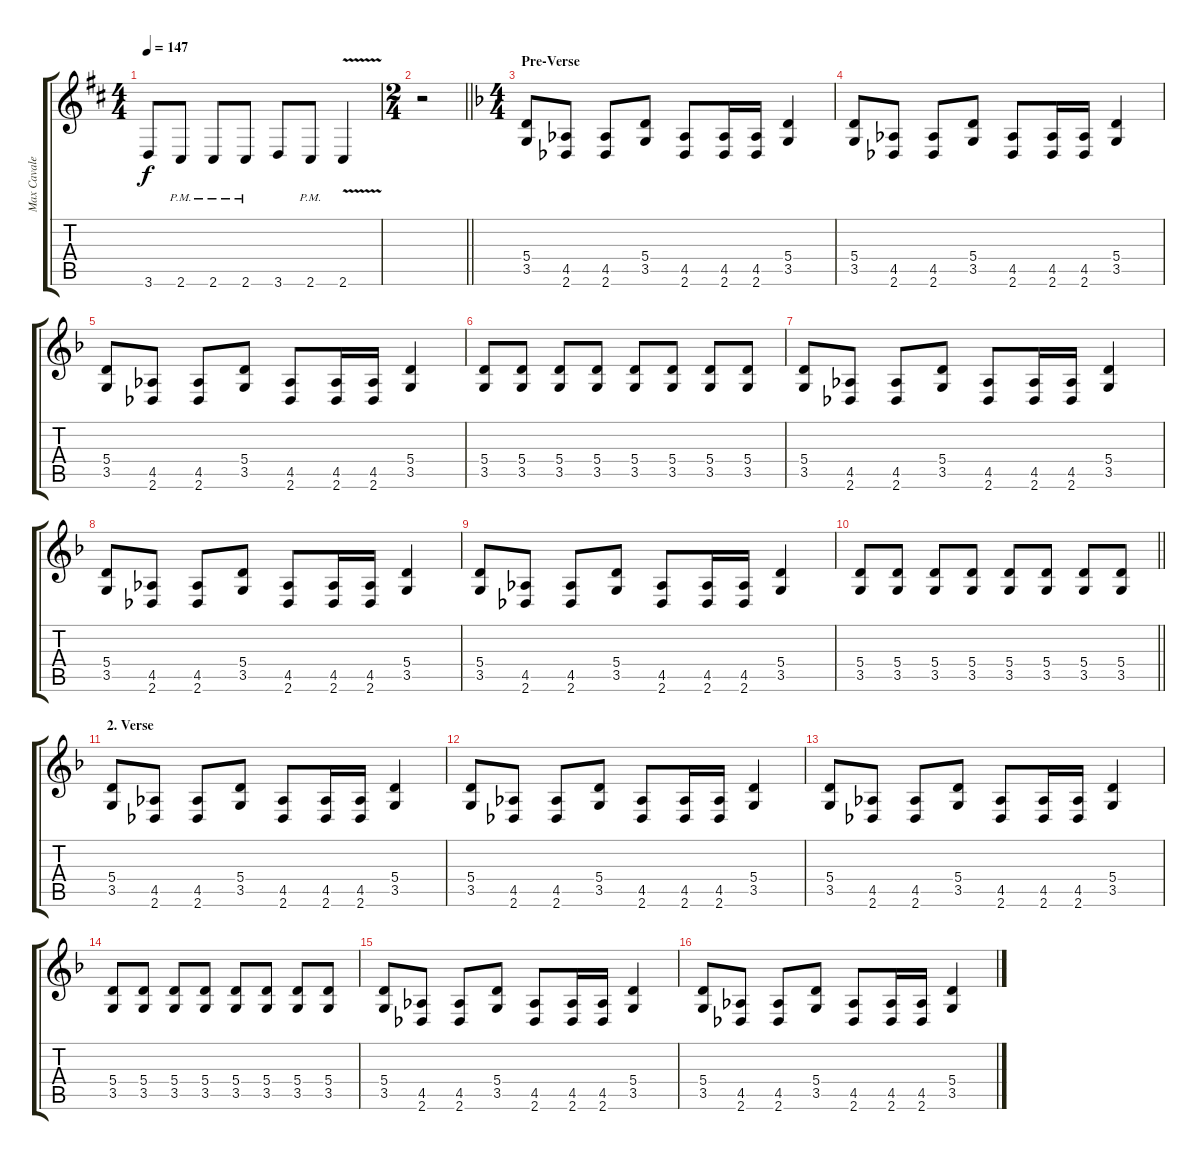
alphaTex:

\track ("Max Cavalera (Rhythm)" "Max Cavale") {instrument distortionguitar}
\staff {score tabs}
\tuning (B3 Gb3 D3 A2 E2 B1) {hide}
\ts (4 4)
\tempo 147
\clef g2
\ks d
3.6.8{dy f} 2.6{pm}.8 2.6{pm}.8 2.6{pm}.8 3.6.8 2.6{pm}.8 2.6{v}.4 |
\ts (2 4)
\barLineRight lightlight
r.2 |
\ts (4 4)
\section ("" "Pre-Verse")
\ks f
(5.4 3.5).8 (4.5 2.6).8 (4.5 2.6).8 (5.4 3.5).8 (4.5 2.6).8 (4.5 2.6).16 (4.5 2.6).16 (5.4 3.5).4 |
(5.4 3.5).8 (4.5 2.6).8 (4.5 2.6).8 (5.4 3.5).8 (4.5 2.6).8 (4.5 2.6).16 (4.5 2.6).16 (5.4 3.5).4 |
(5.4 3.5).8 (4.5 2.6).8 (4.5 2.6).8 (5.4 3.5).8 (4.5 2.6).8 (4.5 2.6).16 (4.5 2.6).16 (5.4 3.5).4 |
(5.4 3.5).8 (5.4 3.5).8 (5.4 3.5).8 (5.4 3.5).8 (5.4 3.5).8 (5.4 3.5).8 (5.4 3.5).8 (5.4 3.5).8 |
(5.4 3.5).8 (4.5 2.6).8 (4.5 2.6).8 (5.4 3.5).8 (4.5 2.6).8 (4.5 2.6).16 (4.5 2.6).16 (5.4 3.5).4 |
(5.4 3.5).8 (4.5 2.6).8 (4.5 2.6).8 (5.4 3.5).8 (4.5 2.6).8 (4.5 2.6).16 (4.5 2.6).16 (5.4 3.5).4 |
(5.4 3.5).8 (4.5 2.6).8 (4.5 2.6).8 (5.4 3.5).8 (4.5 2.6).8 (4.5 2.6).16 (4.5 2.6).16 (5.4 3.5).4 |
\barLineRight lightlight
(5.4 3.5).8 (5.4 3.5).8 (5.4 3.5).8 (5.4 3.5).8 (5.4 3.5).8 (5.4 3.5).8 (5.4 3.5).8 (5.4 3.5).8 |
\section ("" "2. Verse")
(5.4 3.5).8 (4.5 2.6).8 (4.5 2.6).8 (5.4 3.5).8 (4.5 2.6).8 (4.5 2.6).16 (4.5 2.6).16 (5.4 3.5).4 |
(5.4 3.5).8 (4.5 2.6).8 (4.5 2.6).8 (5.4 3.5).8 (4.5 2.6).8 (4.5 2.6).16 (4.5 2.6).16 (5.4 3.5).4 |
(5.4 3.5).8 (4.5 2.6).8 (4.5 2.6).8 (5.4 3.5).8 (4.5 2.6).8 (4.5 2.6).16 (4.5 2.6).16 (5.4 3.5).4 |
(5.4 3.5).8 (5.4 3.5).8 (5.4 3.5).8 (5.4 3.5).8 (5.4 3.5).8 (5.4 3.5).8 (5.4 3.5).8 (5.4 3.5).8 |
(5.4 3.5).8 (4.5 2.6).8 (4.5 2.6).8 (5.4 3.5).8 (4.5 2.6).8 (4.5 2.6).16 (4.5 2.6).16 (5.4 3.5).4 |
(5.4 3.5).8 (4.5 2.6).8 (4.5 2.6).8 (5.4 3.5).8 (4.5 2.6).8 (4.5 2.6).16 (4.5 2.6).16 (5.4 3.5).4
